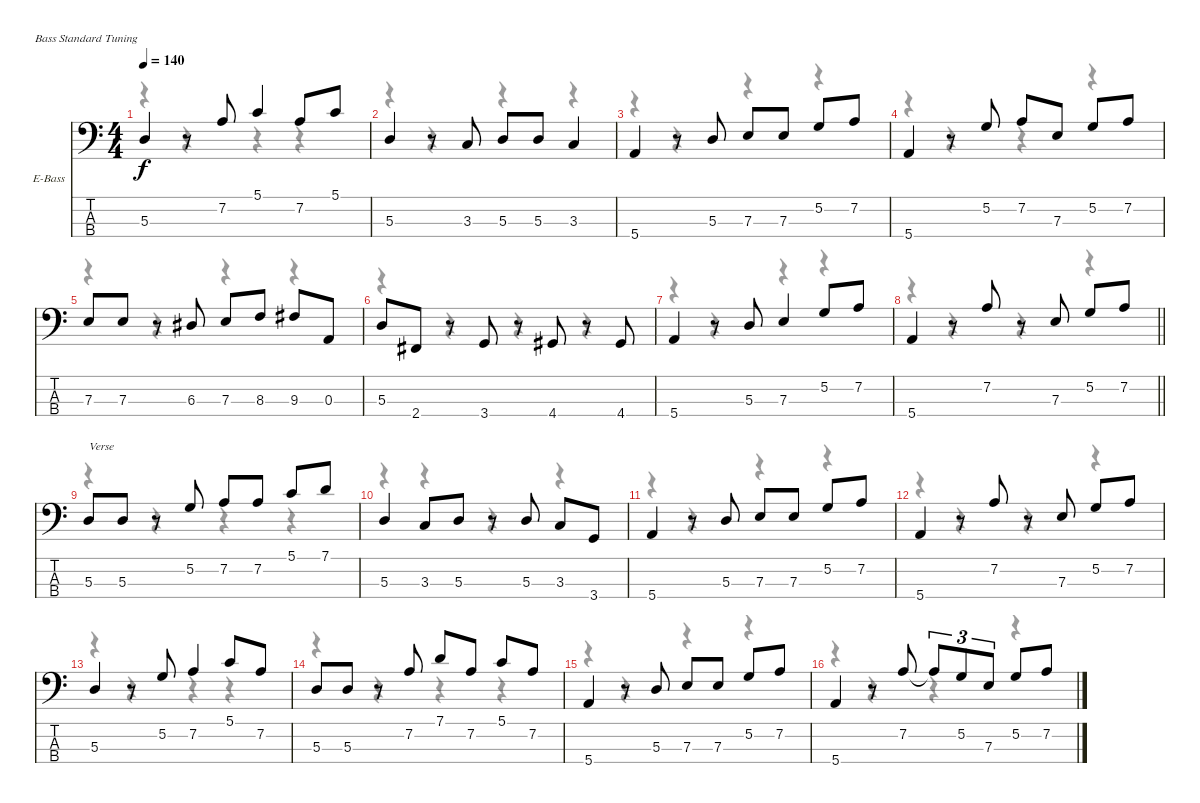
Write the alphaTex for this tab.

\bracketExtendMode nobrackets
\firstSystemTrackNameOrientation horizontal
\otherSystemsTrackNameOrientation horizontal
\track ("Bass" "E-Bass") {instrument electricbassfinger}
\staff {score tabs}
\tuning (G2 D2 A1 E1)
\voice
\ts (4 4)
\tempo 140
\clef f4
\ks c
5.3.4{dy f} r.8 7.2.8 5.1.4 7.2.8 5.1.8 |
5.3.4 r.8 3.3.8 5.3.8 5.3.8 3.3.4 |
5.4.4 r.8 5.3.8 7.3.8 7.3.8 5.2.8 7.2.8 |
5.4.4 r.8 5.2.8 7.2.8 7.3.8 5.2.8 7.2.8 |
7.3.8 7.3.8 r.8 6.3.8 7.3.8 8.3.8 9.3.8 0.3.8 |
5.3.8 2.4.8 r.8 3.4.8 r.8 4.4.8 r.8 4.4.8 |
5.4.4 r.8 5.3.8 7.3.4 5.2.8 7.2.8 |
\barLineRight lightlight
5.4.4 r.8 7.2.8 r.8 7.3.8 5.2.8 7.2.8 |
5.3.8{txt "Verse"} 5.3.8 r.8 5.2.8 7.2.8 7.2.8 5.1.8 7.1.8 |
5.3.4 3.3.8 5.3.8 r.8 5.3.8 3.3.8 3.4.8 |
5.4.4 r.8 5.3.8 7.3.8 7.3.8 5.2.8 7.2.8 |
5.4.4 r.8 7.2.8 r.8 7.3.8 5.2.8 7.2.8 |
5.3.4 r.8 5.2.8 7.2.4 5.1.8 7.2.8 |
5.3.8 5.3.8 r.8 7.2.8 7.1.8 7.2.8 5.1.8 7.2.8 |
5.4.4 r.8 5.3.8 7.3.8 7.3.8 5.2.8 7.2.8 |
5.4.4 r.8 7.2.8 7.2{t}.8{tu (3 2)} 5.2.8{tu (3 2)} 7.3.8{tu (3 2)} 5.2.8 7.2.8
\voice
\clef f4
\ottava regular
\simile none
\ks c
r.4{dy mf} r.4 r.4 r.4 |
r.4 r.4 r.4 r.4 |
r.4 r.4 r.4 r.4 |
r.4 r.4 r.4 r.4 |
r.4 r.4 r.4 r.4 |
r.4 r.4 r.4 r.4 |
r.4 r.4 r.4 r.4 |
\barLineRight lightlight
r.4 r.4 r.4 r.4 |
r.4 r.4 r.4 r.4 |
r.4 r.4 r.4 r.4 |
r.4 r.4 r.4 r.4 |
r.4 r.4 r.4 r.4 |
r.4 r.4 r.4 r.4 |
r.4 r.4 r.4 r.4 |
r.4 r.4 r.4 r.4 |
r.4 r.4 r.4 r.4
